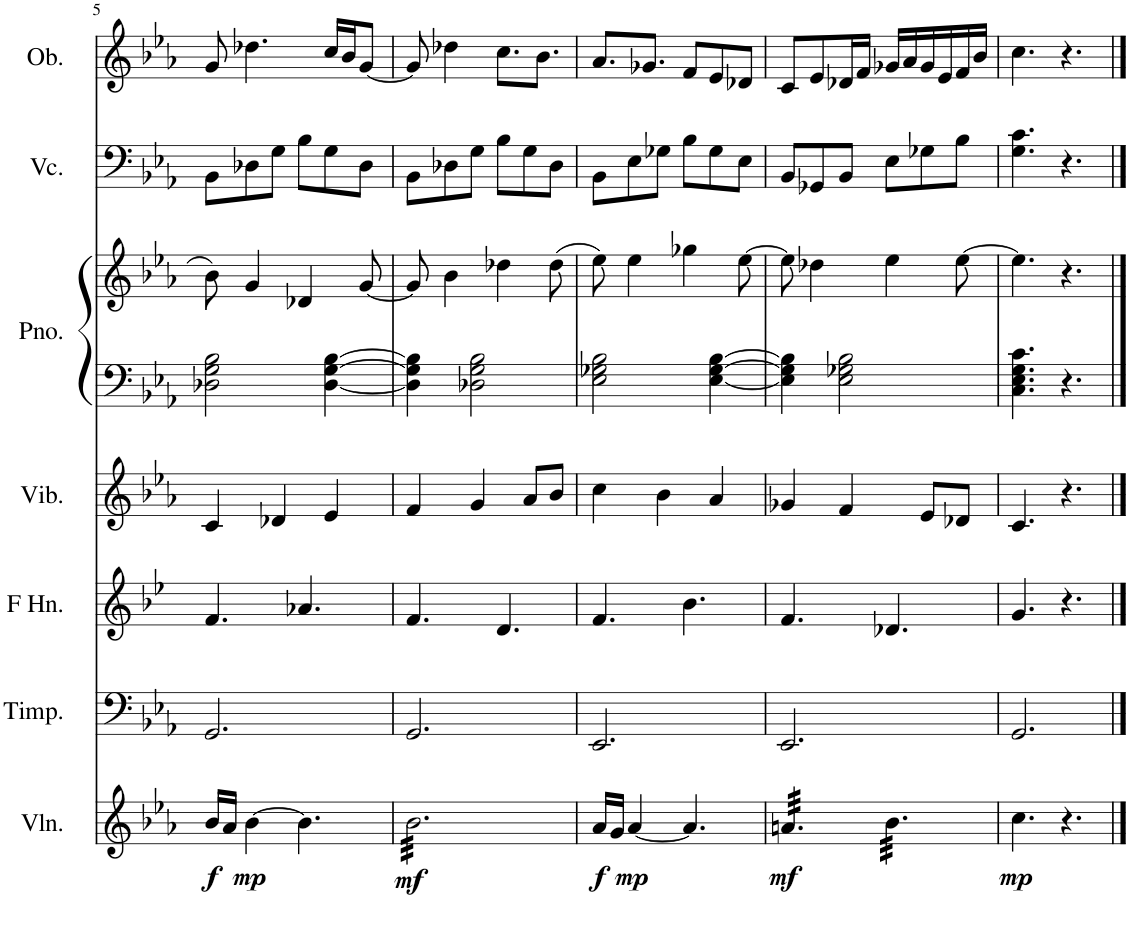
**kern	**dynam	**kern	**kern	**kern	**kern	**kern	**kern	**kern
*part7	*part7	*part6	*part5	*part4	*part3	*part3	*part2	*part1
*staff8	*staff8	*staff7	*staff6	*staff5	*staff4	*staff3	*staff2	*staff1
*I"Violin	*	*I"Timpani	*I"Horn in F	*I"Vibraphone	*I"Piano	*	*I"Violoncello	*I"Oboe
*I'Vln.	*	*I'Timp.	*	*I'Vib.	*I'Pno.	*	*I'Vc.	*I'Ob.
!!LO:PB:g=z
*clefG2	*	*clefF4	*clefG2	*clefG2	*clefF4	*clefG2	*clefF4	*clefG2
*	*	*	*Trd4c7	*	*	*	*	*
*k[b-e-a-]	*	*k[b-e-a-]	*k[b-e-]	*k[b-e-a-]	*k[b-e-a-]	*k[b-e-a-]	*k[b-e-a-]	*k[b-e-a-]
*M6/8	*	*M6/8	*M6/8	*M6/8	*M6/8	*M6/8	*M6/8	*M6/8
=5	=5	=5	=5	=5	=5	=5	=5	=5
!	!LO:DY:b	!	!	!	!	!	!	!
16b-/LL	f	2.GG/	4.f/	4c/	2D-X\ 2G\ 2B-\	8b-\	8BB-\L	8g/
16a-/JJ	.	.	.	.	.	.	.	.
!	!LO:DY:b	!	!	!	!	!	!	!
[4b-\	mp	.	.	.	.	4g/	8D-X\	4.dd-X\
.	.	.	.	4d-X/	.	.	8G\J	.
4.b-\]	.	.	4.a-X/	.	.	4d-X/	8B-\L	.
.	.	.	.	4e-/	[4D-\ [4G\ [4B-\	.	8G\	16cc/LL
.	.	.	.	.	.	.	.	16b-/J
.	.	.	.	.	.	[8g/	8D-\J	[8g/J
=6	=6	=6	=6	=6	=6	=6	=6	=6
!	!LO:DY:b	!	!	!	!	!	!	!
*tremolo	*	*	*	*	*	*	*	*
32b-\LLL	mf	2.GG/	4.f/	4f/	4D-\] 4G\] 4B-\]	8g/]	8BB-\L	8g/]
32b-\	.	.	.	.	.	.	.	.
32b-\	.	.	.	.	.	.	.	.
32b-\	.	.	.	.	.	.	.	.
32b-\	.	.	.	.	.	4b-\	8D-X\	4dd-X\
32b-\	.	.	.	.	.	.	.	.
32b-\	.	.	.	.	.	.	.	.
32b-\	.	.	.	.	.	.	.	.
32b-\	.	.	.	4g/	2D-X\ 2G\ 2B-\	.	8G\J	.
32b-\	.	.	.	.	.	.	.	.
32b-\	.	.	.	.	.	.	.	.
32b-\	.	.	.	.	.	.	.	.
32b-\	.	.	4.d/	.	.	4dd-X\	8B-\L	8.cc\L
32b-\	.	.	.	.	.	.	.	.
32b-\	.	.	.	.	.	.	.	.
32b-\	.	.	.	.	.	.	.	.
32b-\	.	.	.	8a-/L	.	.	8G\	.
32b-\	.	.	.	.	.	.	.	.
32b-\	.	.	.	.	.	.	.	8.b-\J
32b-\	.	.	.	.	.	.	.	.
32b-\	.	.	.	8b-/J	.	(8dd-\	8D-\J	.
32b-\	.	.	.	.	.	.	.	.
32b-\	.	.	.	.	.	.	.	.
32b-\JJJ	.	.	.	.	.	.	.	.
*Xtremolo	*	*	*	*	*	*	*	*
=7	=7	=7	=7	=7	=7	=7	=7	=7
!	!LO:DY:b	!	!	!	!	!	!	!
16a-/LL	f	2.EE-/	4.f/	4cc\	2E-\ 2G-X\ 2B-\	8ee-\)	8BB-\L	8.a-/L
16g/JJ	.	.	.	.	.	.	.	.
!	!LO:DY:b	!	!	!	!	!	!	!
[4a-/	mp	.	.	.	.	4ee-\	8E-\	.
.	.	.	.	.	.	.	.	8.g-X/J
.	.	.	.	4b-\	.	.	8G-X\J	.
4.a-/]	.	.	4.b-\	.	.	4gg-X\	8B-\L	8f/L
.	.	.	.	4a-/	[4E-\ [4G-\ [4B-\	.	8G-\	8e-/
.	.	.	.	.	.	[8ee-\	8E-\J	8d-X/J
=8	=8	=8	=8	=8	=8	=8	=8	=8
!	!LO:DY:b	!	!	!	!	!	!	!
*tremolo	*	*	*	*	*	*	*	*
32an/LLL	mf	2.EE-/	4.f/	4g-X/	4E-\] 4G-\] 4B-\]	8ee-\]	8BB-/L	8c/L
32an/	.	.	.	.	.	.	.	.
32an/	.	.	.	.	.	.	.	.
32an/	.	.	.	.	.	.	.	.
32an/	.	.	.	.	.	4dd-X\	8GG-X/	8e-/
32an/	.	.	.	.	.	.	.	.
32an/	.	.	.	.	.	.	.	.
32an/	.	.	.	.	.	.	.	.
32an/	.	.	.	4f/	2E-\ 2G-X\ 2B-\	.	8BB-/J	16d-X/L
32an/	.	.	.	.	.	.	.	.
32an/	.	.	.	.	.	.	.	16f/JJ
32an/JJJ	.	.	.	.	.	.	.	.
32b-\LLL	.	.	4.d-X/	.	.	4ee-\	8E-\L	16g-X/LL
32b-\	.	.	.	.	.	.	.	.
32b-\	.	.	.	.	.	.	.	16a-/
32b-\	.	.	.	.	.	.	.	.
32b-\	.	.	.	8e-/L	.	.	8G-X\	16g-/
32b-\	.	.	.	.	.	.	.	.
32b-\	.	.	.	.	.	.	.	16e-/
32b-\	.	.	.	.	.	.	.	.
32b-\	.	.	.	8d-X/J	.	[8ee-\	8B-\J	16f/
32b-\	.	.	.	.	.	.	.	.
32b-\	.	.	.	.	.	.	.	16b-/JJ
32b-\JJJ	.	.	.	.	.	.	.	.
*Xtremolo	*	*	*	*	*	*	*	*
=9	=9	=9	=9	=9	=9	=9	=9	=9
!	!LO:DY:b	!	!	!	!	!	!	!
4.cc\	mp	2.GG/	4.g/	4.c/	4.C\ 4.E-\ 4.G\ 4.c\	4.ee-\]	4.G\ 4.c\	4.cc\
4.r	.	.	4.r	4.r	4.r	4.r	4.r	4.r
==	==	==	==	==	==	==	==	==
*-	*-	*-	*-	*-	*-	*-	*-	*-
